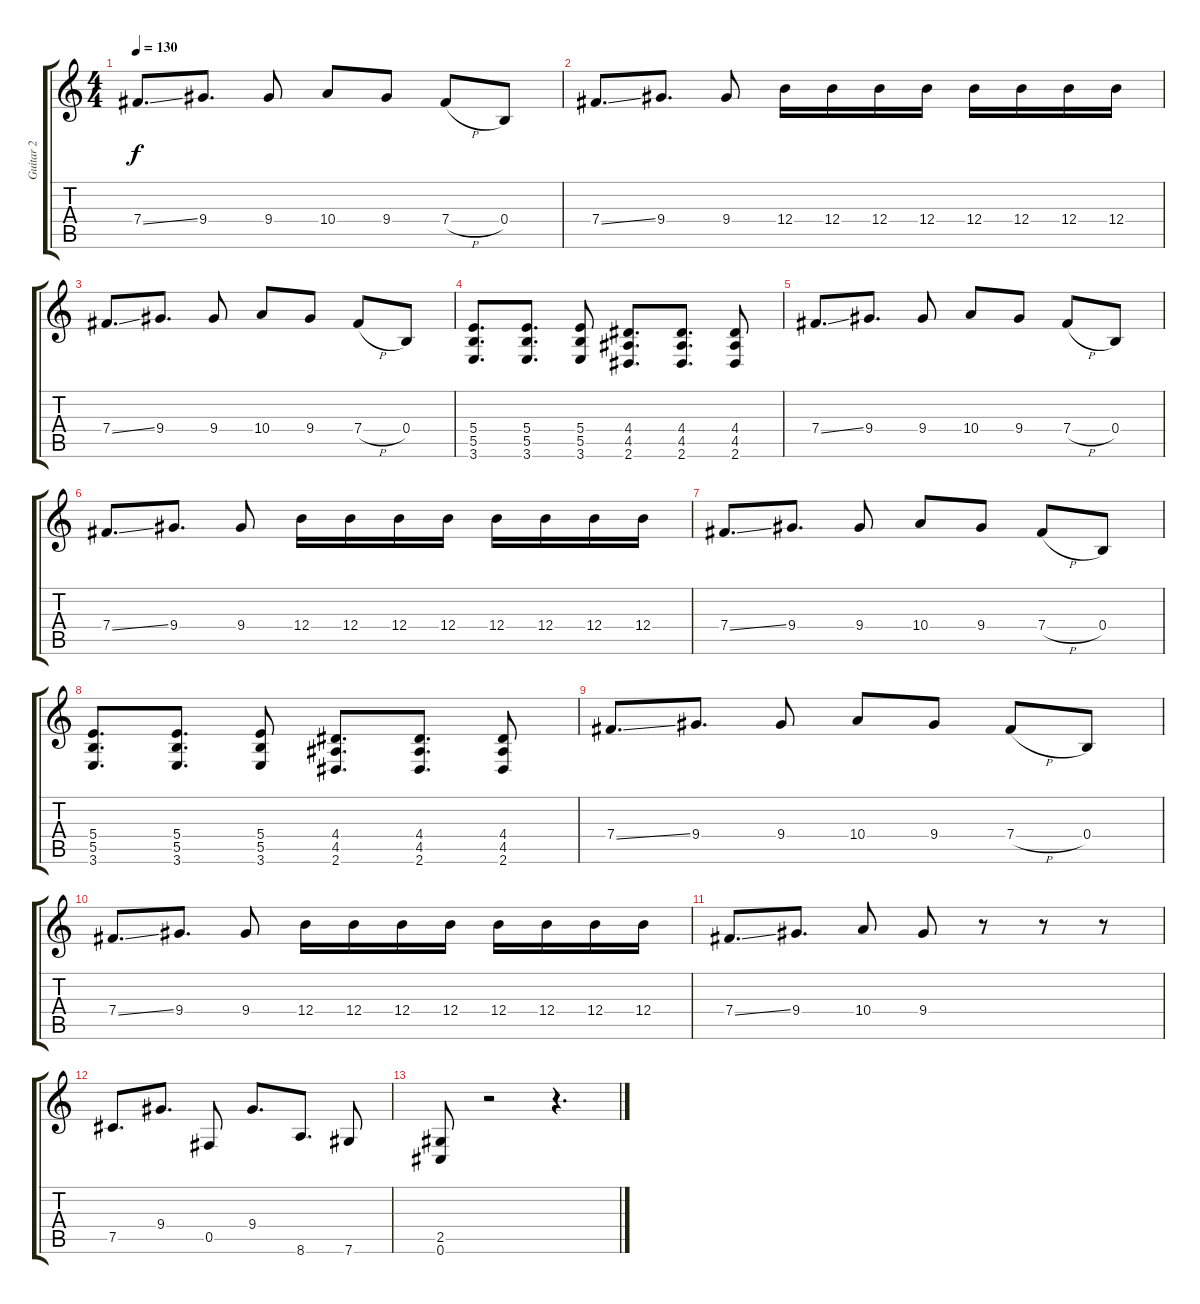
\track ("Guitar 2" "Guitar 2") {instrument electricguitarjazz}
\staff {score tabs}
\tuning (Db4 Ab3 E3 B2 Gb2 Db2) {hide}
\ts (4 4)
\tempo 130
\clef g2
\ks c
7.4{ss}.8{d dy f} 9.4.8{d} 9.4.8 10.4.8 9.4.8 7.4{h}.8 0.4.8 |
7.4{ss}.8{d} 9.4.8{d} 9.4.8 12.4.16 12.4.16 12.4.16 12.4.16 12.4.16 12.4.16 12.4.16 12.4.16 |
7.4{ss}.8{d} 9.4.8{d} 9.4.8 10.4.8 9.4.8 7.4{h}.8 0.4.8 |
(5.4 5.5 3.6).8{d} (5.4 5.5 3.6).8{d} (5.4 5.5 3.6).8 (4.4 4.5 2.6).8{d} (4.4 4.5 2.6).8{d} (4.4 4.5 2.6).8 |
7.4{ss}.8{d} 9.4.8{d} 9.4.8 10.4.8 9.4.8 7.4{h}.8 0.4.8 |
7.4{ss}.8{d} 9.4.8{d} 9.4.8 12.4.16 12.4.16 12.4.16 12.4.16 12.4.16 12.4.16 12.4.16 12.4.16 |
7.4{ss}.8{d} 9.4.8{d} 9.4.8 10.4.8 9.4.8 7.4{h}.8 0.4.8 |
(5.4 5.5 3.6).8{d} (5.4 5.5 3.6).8{d} (5.4 5.5 3.6).8 (4.4 4.5 2.6).8{d} (4.4 4.5 2.6).8{d} (4.4 4.5 2.6).8 |
7.4{ss}.8{d} 9.4.8{d} 9.4.8 10.4.8 9.4.8 7.4{h}.8 0.4.8 |
7.4{ss}.8{d} 9.4.8{d} 9.4.8 12.4.16 12.4.16 12.4.16 12.4.16 12.4.16 12.4.16 12.4.16 12.4.16 |
7.4{ss}.8{d} 9.4.8{d} 10.4.8 9.4.8 r.8 r.8 r.8 |
7.5.8{d} 9.4.8{d} 0.5.8 9.4.8{d} 8.6.8{d} 7.6.8 |
(2.5 0.6).8 r.2 r.4{d}
